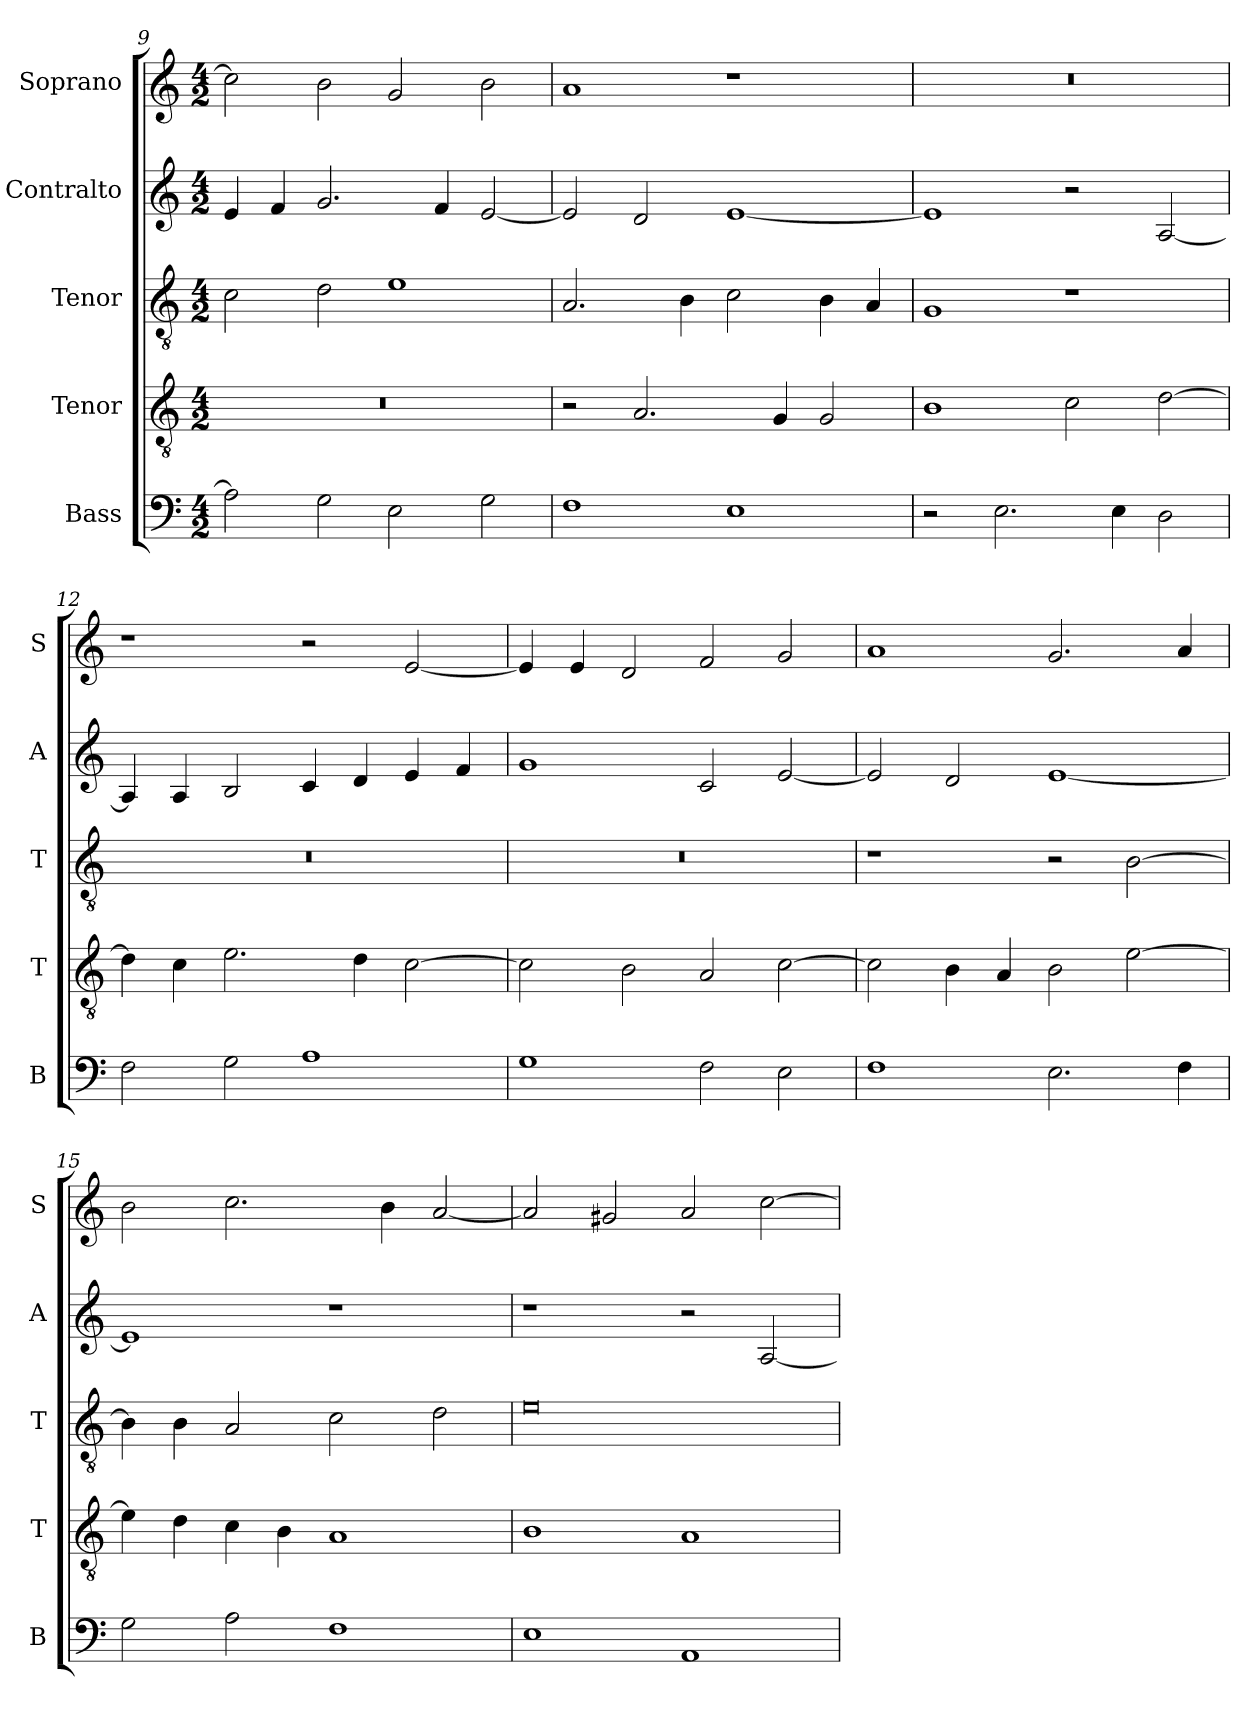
**kern	**kern	**kern	**kern	**kern
*part5	*part4	*part3	*part2	*part1
*staff5	*staff4	*staff3	*staff2	*staff1
*I"Bass	*I"Tenor	*I"Tenor	*I"Contralto	*I"Soprano
*I'B	*I'T	*I'T	*I'A	*I'S
*clefF4	*clefGv2	*clefGv2	*clefG2	*clefG2
*k[]	*k[]	*k[]	*k[]	*k[]
*E:phr	*E:phr	*E:phr	*E:phr	*E:phr
*M4/2	*M4/2	*M4/2	*M4/2	*M4/2
=9	=9	=9	=9	=9
2A]	0r	2c	4e	2cc]
.	.	.	4f	.
2G	.	2d	2.g	2b
2E	.	1e	.	2g
.	.	.	4f	.
2G	.	.	[2e	2b
=10	=10	=10	=10	=10
1F	2r	2.A	2e]	1a
.	2.A	.	2d	.
.	.	4B	.	.
1E	.	2c	[1e	1r
.	4G	.	.	.
.	2G	4B	.	.
.	.	4A	.	.
=11	=11	=11	=11	=11
2r	1B	1G	1e]	0r
2.E	.	.	.	.
.	2c	1r	2r	.
4E	.	.	.	.
2D	[2d	.	[2A	.
=12	=12	=12	=12	=12
2F	4d]	0r	4A]	1r
.	4c	.	4A	.
2G	2.e	.	2B	.
1A	.	.	4c	2r
.	4d	.	4d	.
.	[2c	.	4e	[2e
.	.	.	4f	.
=13	=13	=13	=13	=13
1G	2c]	0r	1g	4e]
.	.	.	.	4e
.	2B	.	.	2d
2F	2A	.	2c	2f
2E	[2c	.	[2e	2g
=14	=14	=14	=14	=14
1F	2c]	1r	2e]	1a
.	4B	.	2d	.
.	4A	.	.	.
2.E	2B	2r	[1e	2.g
.	[2e	[2B	.	.
4F	.	.	.	4a
=15	=15	=15	=15	=15
2G	4e]	4B]	1e]	2b
.	4d	4B	.	.
2A	4c	2A	.	2.cc
.	4B	.	.	.
1F	1A	2c	1r	.
.	.	.	.	4b
.	.	2d	.	[2a
=16	=16	=16	=16	=16
1E	1B	0e	1r	2a]
.	.	.	.	2g#X
1AA	1A	.	2r	2a
.	.	.	[2A	[2cc
=	=	=	=	=
*-	*-	*-	*-	*-
